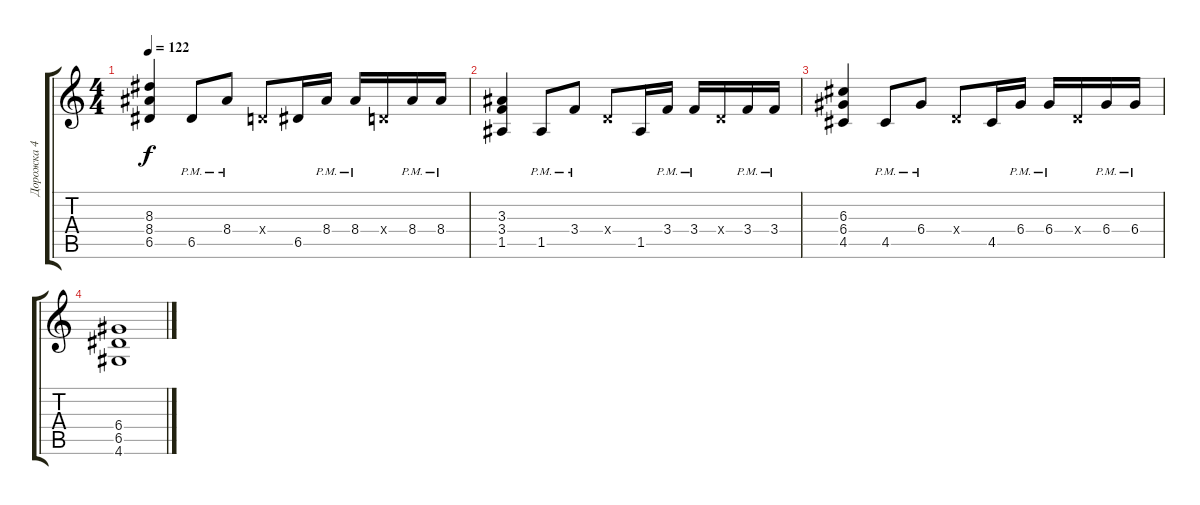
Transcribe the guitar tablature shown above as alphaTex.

\track ("Дорожка 4" "Дорожка 4") {instrument distortionguitar}
\staff {score tabs}
\tuning (E4 B3 G3 D3 A2 E2) {hide}
\ts (4 4)
\tempo 122
\clef g2
\ks c
(8.3 8.4 6.5).4{dy f} 6.5{pm}.8 8.4{pm}.8 0.4{x}.8 6.5.16 8.4{pm}.16 8.4{pm}.16 0.4{x}.16 8.4{pm}.16 8.4{pm}.16 |
(3.3 3.4 1.5).4 1.5{pm}.8 3.4{pm}.8 0.4{x}.8 1.5.16 3.4{pm}.16 3.4{pm}.16 0.4{x}.16 3.4{pm}.16 3.4{pm}.16 |
(6.3 6.4 4.5).4 4.5{pm}.8 6.4{pm}.8 0.4{x}.8 4.5.16 6.4{pm}.16 6.4{pm}.16 0.4{x}.16 6.4{pm}.16 6.4{pm}.16 |
(6.4 6.5 4.6).1
